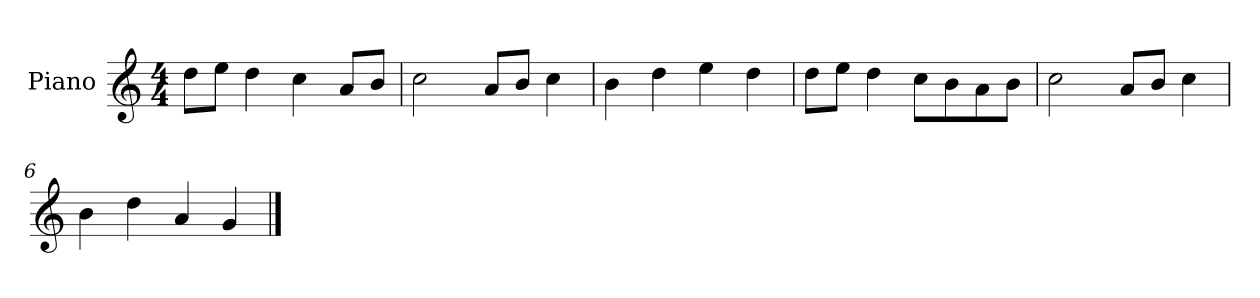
**kern
*part1
*staff1
*I"Piano
*I'P-no
*clefG2
*k[]
*M4/4
*MM90
=1
8dd\L
8ee\J
4dd\
4cc\
8a/L
8b/J
=2
2cc\
8a/L
8b/J
4cc\
=3
4b\
4dd\
4ee\
4dd\
=4
8dd\L
8ee\J
4dd\
8cc\L
8b\
8a\
8b\J
=5
2cc\
8a/L
8b/J
4cc\
=6
4b\
4dd\
4a/
4g/
==
*-
